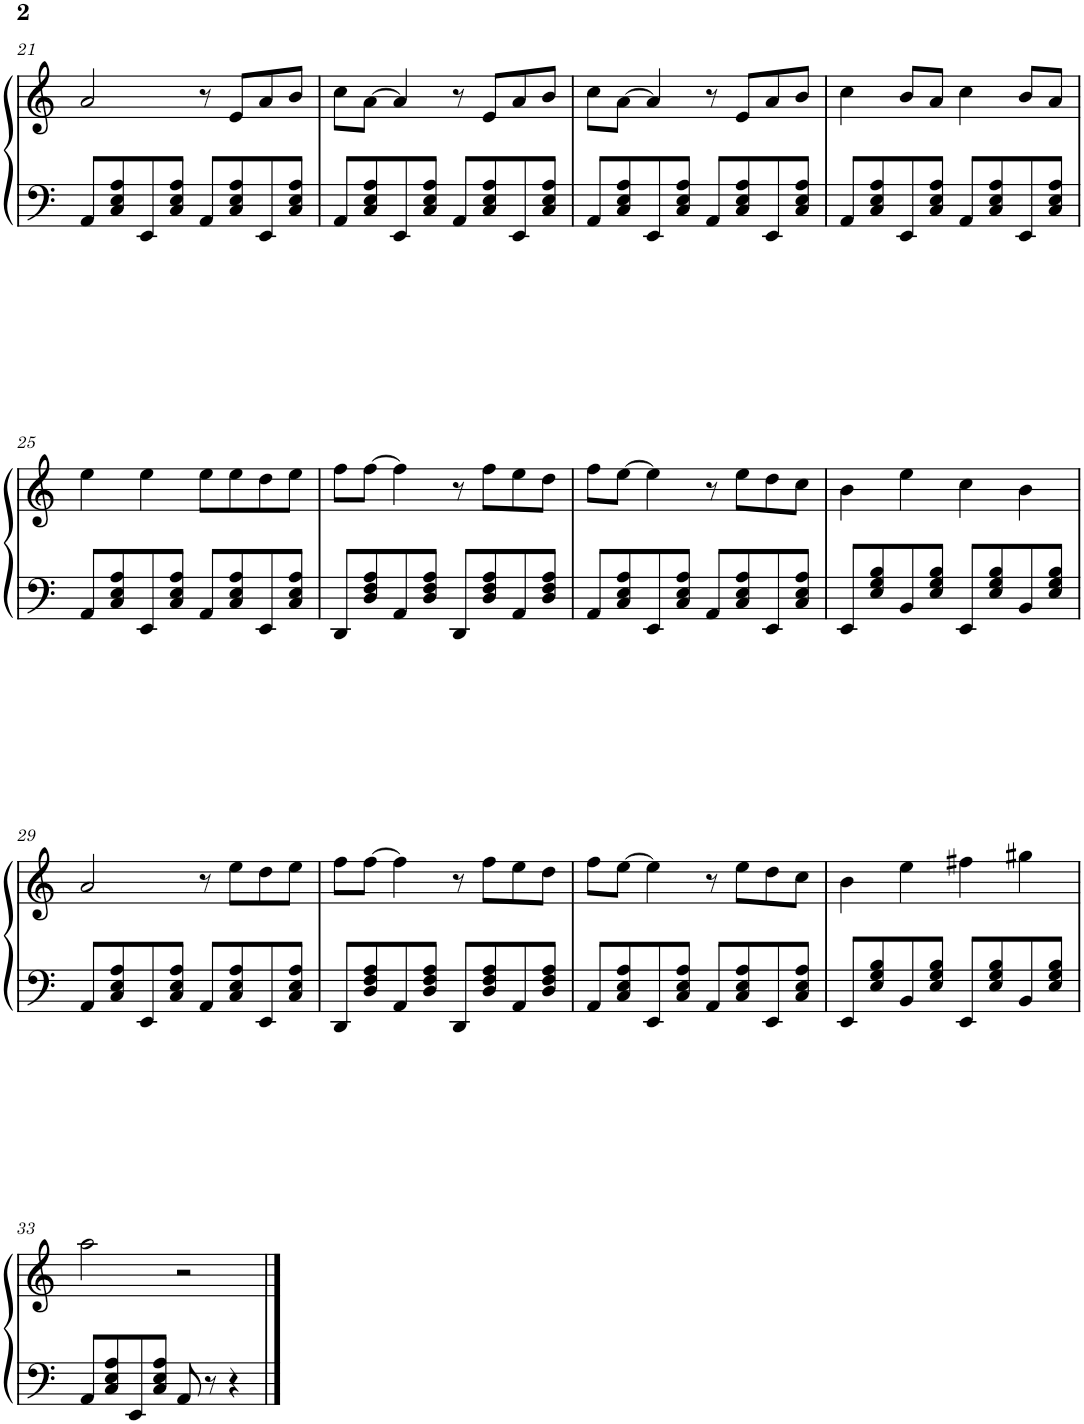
**kern	**kern
*part1	*part1
*staff2	*staff1
*I"Piano	*
*I'Pno.	*
!!LO:PB:g=z
*clefF4	*clefG2
*k[]	*k[]
*M4/4	*M4/4
=21	=21
8AA/L	2a/
8C/ 8E/ 8A/	.
8EE/	.
8C/ 8E/ 8A/J	.
8AA/L	8r
8C/ 8E/ 8A/	8e/L
8EE/	8a/
8C/ 8E/ 8A/J	8b/J
=22	=22
8AA/L	8cc\L
8C/ 8E/ 8A/	[8a\J
8EE/	4a/]
8C/ 8E/ 8A/J	.
8AA/L	8r
8C/ 8E/ 8A/	8e/L
8EE/	8a/
8C/ 8E/ 8A/J	8b/J
=23	=23
8AA/L	8cc\L
8C/ 8E/ 8A/	[8a\J
8EE/	4a/]
8C/ 8E/ 8A/J	.
8AA/L	8r
8C/ 8E/ 8A/	8e/L
8EE/	8a/
8C/ 8E/ 8A/J	8b/J
=24	=24
8AA/L	4cc\
8C/ 8E/ 8A/	.
8EE/	8b/L
8C/ 8E/ 8A/J	8a/J
8AA/L	4cc\
8C/ 8E/ 8A/	.
8EE/	8b/L
8C/ 8E/ 8A/J	8a/J
!!LO:LB:g=z
=25	=25
8AA/L	4ee\
8C/ 8E/ 8A/	.
8EE/	4ee\
8C/ 8E/ 8A/J	.
8AA/L	8ee\L
8C/ 8E/ 8A/	8ee\
8EE/	8dd\
8C/ 8E/ 8A/J	8ee\J
=26	=26
8DD/L	8ff\L
8D/ 8F/ 8A/	[8ff\J
8AA/	4ff\]
8D/ 8F/ 8A/J	.
8DD/L	8r
8D/ 8F/ 8A/	8ff\L
8AA/	8ee\
8D/ 8F/ 8A/J	8dd\J
=27	=27
8AA/L	8ff\L
8C/ 8E/ 8A/	[8ee\J
8EE/	4ee\]
8C/ 8E/ 8A/J	.
8AA/L	8r
8C/ 8E/ 8A/	8ee\L
8EE/	8dd\
8C/ 8E/ 8A/J	8cc\J
=28	=28
8EE/L	4b\
8E/ 8G/ 8B/	.
8BB/	4ee\
8E/ 8G/ 8B/J	.
8EE/L	4cc\
8E/ 8G/ 8B/	.
8BB/	4b\
8E/ 8G/ 8B/J	.
!!LO:LB:g=z
=29	=29
8AA/L	2a/
8C/ 8E/ 8A/	.
8EE/	.
8C/ 8E/ 8A/J	.
8AA/L	8r
8C/ 8E/ 8A/	8ee\L
8EE/	8dd\
8C/ 8E/ 8A/J	8ee\J
=30	=30
8DD/L	8ff\L
8D/ 8F/ 8A/	[8ff\J
8AA/	4ff\]
8D/ 8F/ 8A/J	.
8DD/L	8r
8D/ 8F/ 8A/	8ff\L
8AA/	8ee\
8D/ 8F/ 8A/J	8dd\J
=31	=31
8AA/L	8ff\L
8C/ 8E/ 8A/	[8ee\J
8EE/	4ee\]
8C/ 8E/ 8A/J	.
8AA/L	8r
8C/ 8E/ 8A/	8ee\L
8EE/	8dd\
8C/ 8E/ 8A/J	8cc\J
=32	=32
8EE/L	4b\
8E/ 8G/ 8B/	.
8BB/	4ee\
8E/ 8G/ 8B/J	.
8EE/L	4ff#X\
8E/ 8G/ 8B/	.
8BB/	4gg#X\
8E/ 8G/ 8B/J	.
!!LO:LB:g=z
=33	=33
8AA/L	2aa\
8C/ 8E/ 8A/	.
8EE/	.
8C/ 8E/ 8A/J	.
8AA/	2r
8r	.
4r	.
==	==
*-	*-
